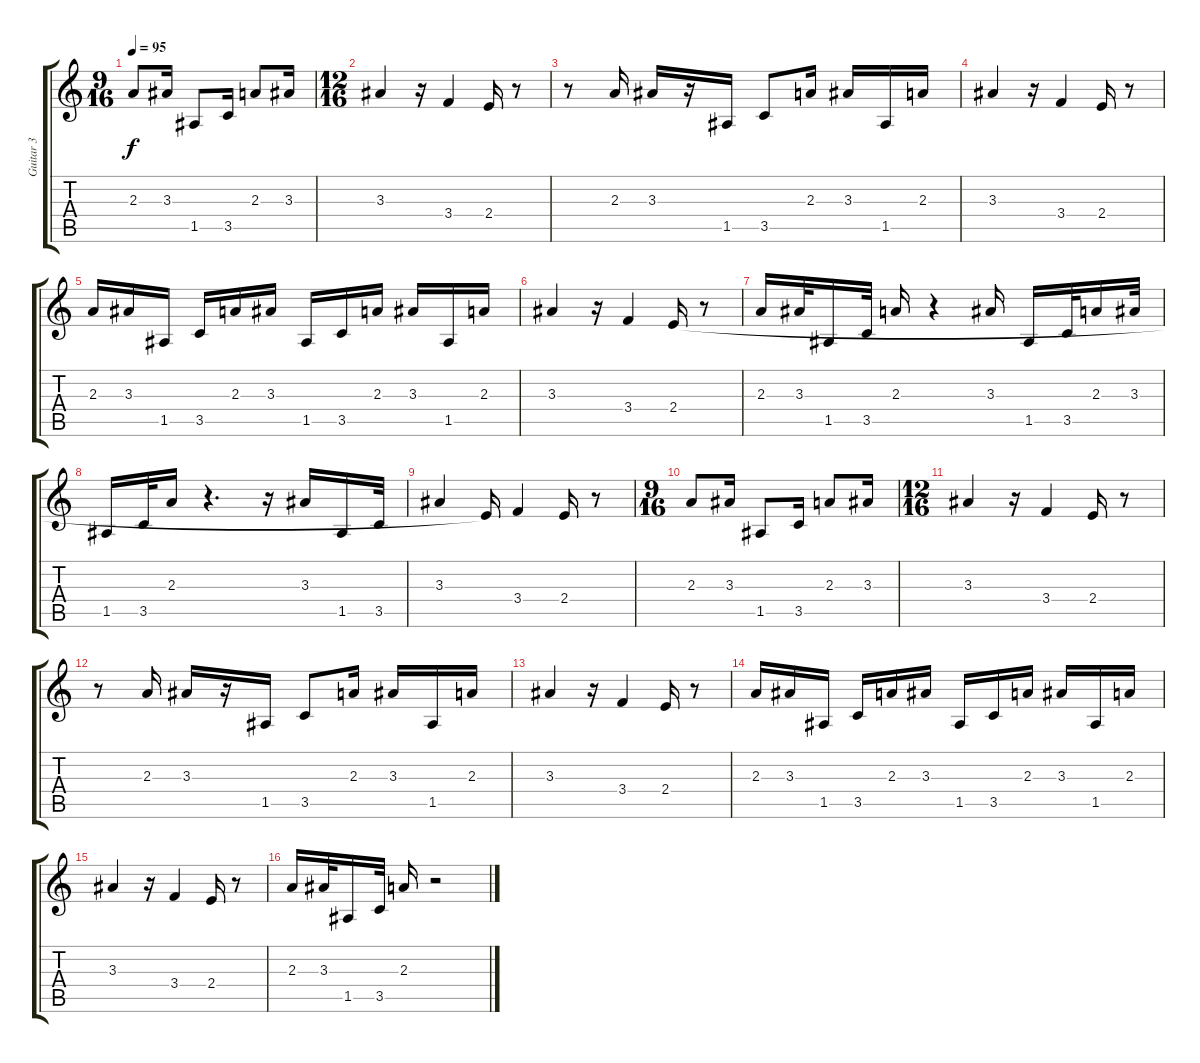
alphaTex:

\track ("Guitar 3" "Guitar 3") {instrument electricguitarclean}
\staff {score tabs}
\tuning (E4 B3 G3 D3 A2 E2) {hide}
\ts (9 16)
\tempo 95
\clef g2
\ks c
2.3.8{dy f} 3.3.16 1.5.8 3.5.16 2.3.8 3.3.16 |
\ts (12 16)
3.3.4 r.16 3.4.4 2.4.16 r.8 |
r.8 2.3.16 3.3.16 r.16 1.5.16 3.5.8 2.3.16 3.3.16 1.5.16 2.3.16 |
3.3.4 r.16 3.4.4 2.4.16 r.8 |
2.3.16 3.3.16 1.5.16 3.5.16 2.3.16 3.3.16 1.5.16 3.5.16 2.3.16 3.3.16 1.5.16 2.3.16 |
3.3.4 r.16 3.4.4 2.4.16 r.8 |
2.3.16 3.3.32 1.5.16 3.5.32 2.3.16 r.4 3.3.16 1.5.16 3.5.32 2.3.16 3.3.32 |
1.5.16 3.5.32 2.3.16 r.4{d} r.16 3.3.16 1.5.16 3.5.32 |
3.3.4 2.4{t}.16 3.4.4 2.4.16 r.8 |
\ts (9 16)
2.3.8 3.3.16 1.5.8 3.5.16 2.3.8 3.3.16 |
\ts (12 16)
3.3.4 r.16 3.4.4 2.4.16 r.8 |
r.8 2.3.16 3.3.16 r.16 1.5.16 3.5.8 2.3.16 3.3.16 1.5.16 2.3.16 |
3.3.4 r.16 3.4.4 2.4.16 r.8 |
2.3.16 3.3.16 1.5.16 3.5.16 2.3.16 3.3.16 1.5.16 3.5.16 2.3.16 3.3.16 1.5.16 2.3.16 |
3.3.4 r.16 3.4.4 2.4.16 r.8 |
2.3.16 3.3.32 1.5.16 3.5.32 2.3.16 r.2
